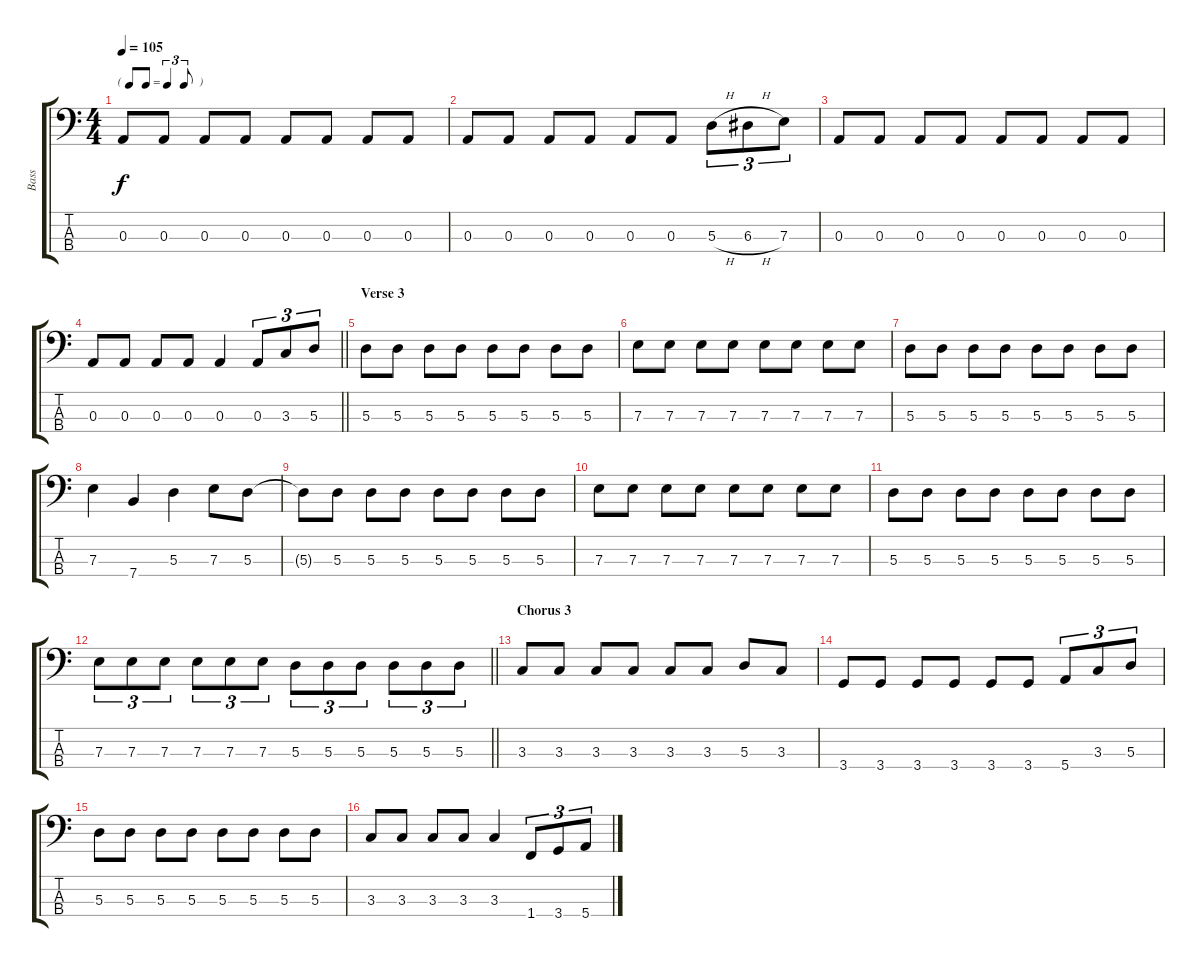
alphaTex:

\track ("Bass" "Bass") {instrument electricbassfinger}
\staff {score tabs}
\tuning (G2 D2 A1 E1) {hide}
\ts (4 4)
\tf triplet8th
\tempo 105
\clef f4
\ks c
0.3.8{dy f} 0.3.8 0.3.8 0.3.8 0.3.8 0.3.8 0.3.8 0.3.8 |
0.3.8 0.3.8 0.3.8 0.3.8 0.3.8 0.3.8 5.3{h}.8{tu (3 2)} 6.3{h}.8{tu (3 2)} 7.3.8{tu (3 2)} |
0.3.8 0.3.8 0.3.8 0.3.8 0.3.8 0.3.8 0.3.8 0.3.8 |
\barLineRight lightlight
0.3.8 0.3.8 0.3.8 0.3.8 0.3.4 0.3.8{tu (3 2)} 3.3.8{tu (3 2)} 5.3.8{tu (3 2)} |
\section ("" "Verse 3")
5.3.8 5.3.8 5.3.8 5.3.8 5.3.8 5.3.8 5.3.8 5.3.8 |
7.3.8 7.3.8 7.3.8 7.3.8 7.3.8 7.3.8 7.3.8 7.3.8 |
5.3.8 5.3.8 5.3.8 5.3.8 5.3.8 5.3.8 5.3.8 5.3.8 |
7.3.4 7.4.4 5.3.4 7.3.8 5.3.8 |
5.3{t}.8 5.3.8 5.3.8 5.3.8 5.3.8 5.3.8 5.3.8 5.3.8 |
7.3.8 7.3.8 7.3.8 7.3.8 7.3.8 7.3.8 7.3.8 7.3.8 |
5.3.8 5.3.8 5.3.8 5.3.8 5.3.8 5.3.8 5.3.8 5.3.8 |
\barLineRight lightlight
7.3.8{tu (3 2)} 7.3.8{tu (3 2)} 7.3.8{tu (3 2)} 7.3.8{tu (3 2)} 7.3.8{tu (3 2)} 7.3.8{tu (3 2)} 5.3.8{tu (3 2)} 5.3.8{tu (3 2)} 5.3.8{tu (3 2)} 5.3.8{tu (3 2)} 5.3.8{tu (3 2)} 5.3.8{tu (3 2)} |
\section ("" "Chorus 3")
3.3.8 3.3.8 3.3.8 3.3.8 3.3.8 3.3.8 5.3.8 3.3.8 |
3.4.8 3.4.8 3.4.8 3.4.8 3.4.8 3.4.8 5.4.8{tu (3 2)} 3.3.8{tu (3 2)} 5.3.8{tu (3 2)} |
5.3.8 5.3.8 5.3.8 5.3.8 5.3.8 5.3.8 5.3.8 5.3.8 |
3.3.8 3.3.8 3.3.8 3.3.8 3.3.4 1.4.8{tu (3 2)} 3.4.8{tu (3 2)} 5.4.8{tu (3 2)}
